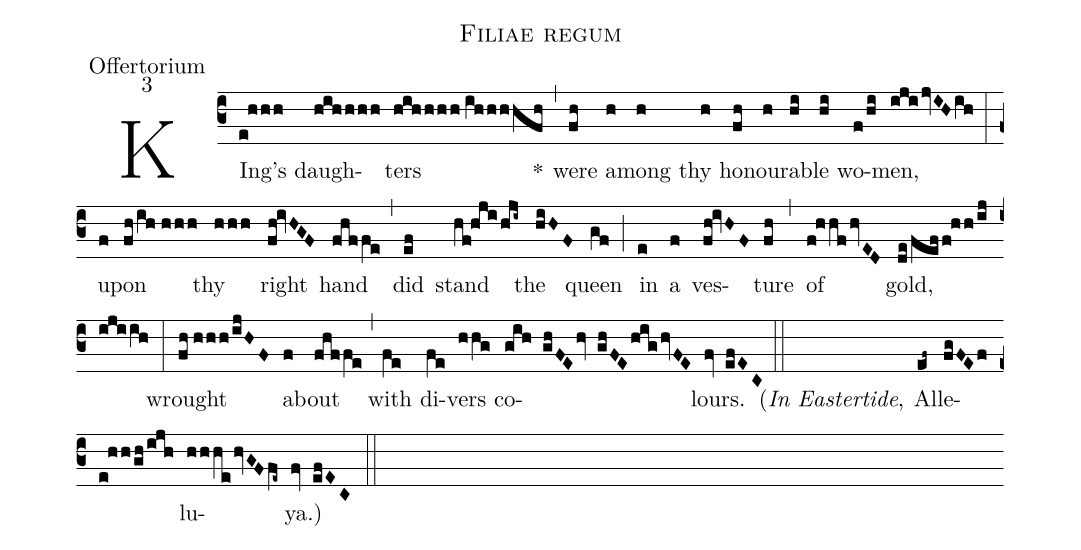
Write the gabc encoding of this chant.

name:Filiae regum;
office-part:Offertorium;
mode:3;
%%
(c3) KIng'(e!hhh)s daugh(hihhhh)ters(hihhhh//ihhhhfh) *(,) were(fh) a(h)mong(h) thy(h) ho(fh)nou(h)ra(hi)ble(hi) wo(f/hi)men,(iji/jvIH/ih) (:) up(f)on(fh/ih//hhh) thy(hhh) right(fh!ivHGF) hand(fhffe) (,) did(ef) stand(hf!hji/hji~) the(hiHF) queen(gf) (;) in(e) a(f) ves(fh!ivHF)ture(fh) (,) of(f!hhf/hvED) gold,(de/feff!hh/ij/ijiih) (:) wrought(fh//hhh/ijHF) a(f)bout(fhffe) (,) with(fe) di(fe)vers(hhg) co(gih ghFE/hv ghFE/hig/hvFE)lours.(fv efEC) (::) <v>(</v><i>In Eastertide</i>,() Al(ef~)le(fgFEf e!hh/gh/ijh)lu(hhhe/hvGFfe~)ya.<v>)</v>(fv efEC) (::)
